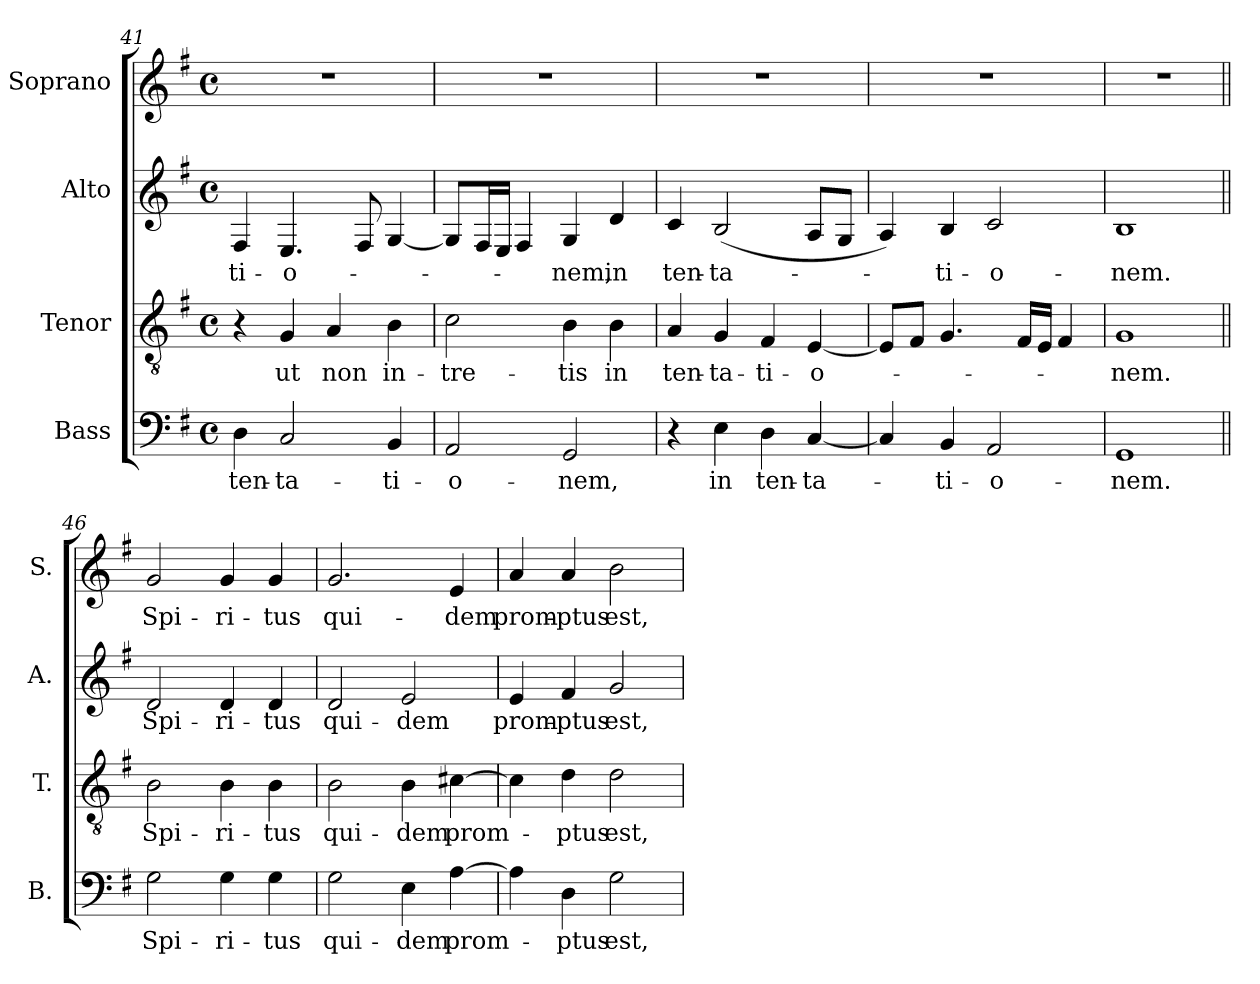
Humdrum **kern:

**kern	**text	**kern	**text	**kern	**text	**kern	**text
*part4	*part4	*part3	*part3	*part2	*part2	*part1	*part1
*staff4	*staff4	*staff3	*staff3	*staff2	*staff2	*staff1	*staff1
*I"Bass	*	*I"Tenor	*	*I"Alto	*	*I"Soprano	*
*I'B.	*	*I'T.	*	*I'A.	*	*I'S.	*
*clefF4	*	*clefGv2	*	*clefG2	*	*clefG2	*
*	*	*ITrd7c12	*	*	*	*	*
*k[f#]	*	*k[f#]	*	*k[f#]	*	*k[f#]	*
*G:	*	*G:	*	*G:	*	*G:	*
*M4/4	*	*M4/4	*	*M4/4	*	*M4/4	*
*met(c)	*	*met(c)	*	*met(c)	*	*met(c)	*
=41	=41	=41	=41	=41	=41	=41	=41
!	!LO:LY:b:color=#000000	!	!	!	!	!	!
!	!	!	!	!	!LO:LY:b:color=#000000	!	!
4Di\	ten-	4r	.	4F#i/	-ti-	1r	.
!	!LO:LY:b:color=#000000	!	!	!	!	!	!
!	!	!	!LO:LY:b:color=#000000	!	!	!	!
!	!	!	!	!	!LO:LY:b:color=#000000	!	!
2Ci/	-ta-	4GGi/	ut	4.Ei/	-o-	.	.
!	!	!	!LO:LY:b:color=#000000	!	!	!	!
.	.	4AAi/	non	.	.	.	.
.	.	.	.	8F#i/	.	.	.
!	!LO:LY:b:color=#000000	!	!	!	!	!	!
!	!	!	!LO:LY:b:color=#000000	!	!	!	!
4BBi/	-ti-	4BBi\	in-	[4Gi/	.	.	.
=42	=42	=42	=42	=42	=42	=42	=42
!	!LO:LY:b:color=#000000	!	!	!	!	!	!
!	!	!	!LO:LY:b:color=#000000	!	!	!	!
2AAi/	-o-	2Ci\	-tre-	8Gi/L]	.	1r	.
.	.	.	.	16F#i/L	.	.	.
.	.	.	.	16Ei/JJ	.	.	.
.	.	.	.	4F#i/	.	.	.
!	!LO:LY:b:color=#000000	!	!	!	!	!	!
!	!	!	!LO:LY:b:color=#000000	!	!	!	!
!	!	!	!	!	!LO:LY:b:color=#000000	!	!
2GGi/	-nem,	4BBi\	-tis	4Gi/	-nem,	.	.
!	!	!	!LO:LY:b:color=#000000	!	!	!	!
!	!	!	!	!	!LO:LY:b:color=#000000	!	!
.	.	4BBi\	in	4di/	in	.	.
=43	=43	=43	=43	=43	=43	=43	=43
!	!	!	!LO:LY:b:color=#000000	!	!	!	!
!	!	!	!	!	!LO:LY:b:color=#000000	!	!
4r	.	4AAi/	ten-	4ci/	ten-	1r	.
!	!LO:LY:b:color=#000000	!	!	!	!	!	!
!	!	!	!LO:LY:b:color=#000000	!	!	!	!
!	!	!	!	!	!LO:LY:b:color=#000000	!	!
4Ei\	in	4GGi/	-ta-	(2Bi/	-ta-	.	.
!	!LO:LY:b:color=#000000	!	!	!	!	!	!
!	!	!	!LO:LY:b:color=#000000	!	!	!	!
4Di\	ten-	4FF#i/	-ti-	.	.	.	.
!	!LO:LY:b:color=#000000	!	!	!	!	!	!
!	!	!	!LO:LY:b:color=#000000	!	!	!	!
[4Ci/	-ta-	[4EEi/	-o-	8Ai/L	.	.	.
.	.	.	.	8Gi/J	.	.	.
=44	=44	=44	=44	=44	=44	=44	=44
4Ci/]	.	8EEi/L]	.	4Ai/)	.	1r	.
.	.	8FF#i/J	.	.	.	.	.
!	!LO:LY:b:color=#000000	!	!	!	!	!	!
!	!	!	!	!	!LO:LY:b:color=#000000	!	!
4BBi/	-ti-	4.GGi/	.	4Bi/	-ti-	.	.
!	!LO:LY:b:color=#000000	!	!	!	!	!	!
!	!	!	!	!	!LO:LY:b:color=#000000	!	!
2AAi/	-o-	.	.	2ci/	-o-	.	.
.	.	16FF#i/LL	.	.	.	.	.
.	.	16EEi/JJ	.	.	.	.	.
.	.	4FF#i/	.	.	.	.	.
=45	=45	=45	=45	=45	=45	=45	=45
!	!LO:LY:b:color=#000000	!	!	!	!	!	!
!	!	!	!LO:LY:b:color=#000000	!	!	!	!
!	!	!	!	!	!LO:LY:b:color=#000000	!	!
1GGi	-nem.	1GGi	-nem.	1Bi	-nem.	1r	.
=46||	=46||	=46||	=46||	=46||	=46||	=46||	=46||
!	!LO:LY:b:color=#000000	!	!	!	!	!	!
!	!	!	!LO:LY:b:color=#000000	!	!	!	!
!	!	!	!	!	!LO:LY:b:color=#000000	!	!
!	!	!	!	!	!	!	!LO:LY:b:color=#000000
2Gi\	Spi-	2BBi\	Spi-	2di/	Spi-	2gi/	Spi-
!	!LO:LY:b:color=#000000	!	!	!	!	!	!
!	!	!	!LO:LY:b:color=#000000	!	!	!	!
!	!	!	!	!	!LO:LY:b:color=#000000	!	!
!	!	!	!	!	!	!	!LO:LY:b:color=#000000
4Gi\	-ri-	4BBi\	-ri-	4di/	-ri-	4gi/	-ri-
!	!LO:LY:b:color=#000000	!	!	!	!	!	!
!	!	!	!LO:LY:b:color=#000000	!	!	!	!
!	!	!	!	!	!LO:LY:b:color=#000000	!	!
!	!	!	!	!	!	!	!LO:LY:b:color=#000000
4Gi\	-tus	4BBi\	-tus	4di/	-tus	4gi/	-tus
=47	=47	=47	=47	=47	=47	=47	=47
!	!LO:LY:b:color=#000000	!	!	!	!	!	!
!	!	!	!LO:LY:b:color=#000000	!	!	!	!
!	!	!	!	!	!LO:LY:b:color=#000000	!	!
!	!	!	!	!	!	!	!LO:LY:b:color=#000000
2Gi\	qui-	2BBi\	qui-	2di/	qui-	2.gi/	qui-
!	!LO:LY:b:color=#000000	!	!	!	!	!	!
!	!	!	!LO:LY:b:color=#000000	!	!	!	!
!	!	!	!	!	!LO:LY:b:color=#000000	!	!
4Ei\	-dem	4BBi\	-dem	2ei/	-dem	.	.
!	!LO:LY:b:color=#000000	!	!	!	!	!	!
!	!	!	!LO:LY:b:color=#000000	!	!	!	!
!	!	!	!	!	!	!	!LO:LY:b:color=#000000
[4Ai\	prom-	[4C#Xi\	prom-	.	.	4ei/	-dem
!!LO:LB:g=z
=48	=48	=48	=48	=48	=48	=48	=48
!	!	!	!	!	!LO:LY:b:color=#000000	!	!
!	!	!	!	!	!	!	!LO:LY:b:color=#000000
4Ai\]	.	4C#i\]	.	4ei/	prom-	4ai/	prom-
!	!LO:LY:b:color=#000000	!	!	!	!	!	!
!	!	!	!LO:LY:b:color=#000000	!	!	!	!
!	!	!	!	!	!LO:LY:b:color=#000000	!	!
!	!	!	!	!	!	!	!LO:LY:b:color=#000000
4Di\	-ptus	4Di\	-ptus	4f#i/	-ptus	4ai/	-ptus
!	!LO:LY:b:color=#000000	!	!	!	!	!	!
!	!	!	!LO:LY:b:color=#000000	!	!	!	!
!	!	!	!	!	!LO:LY:b:color=#000000	!	!
!	!	!	!	!	!	!	!LO:LY:b:color=#000000
2Gi\	est,	2Di\	est,	2gi/	est,	2bi\	est,
=	=	=	=	=	=	=	=
*-	*-	*-	*-	*-	*-	*-	*-
